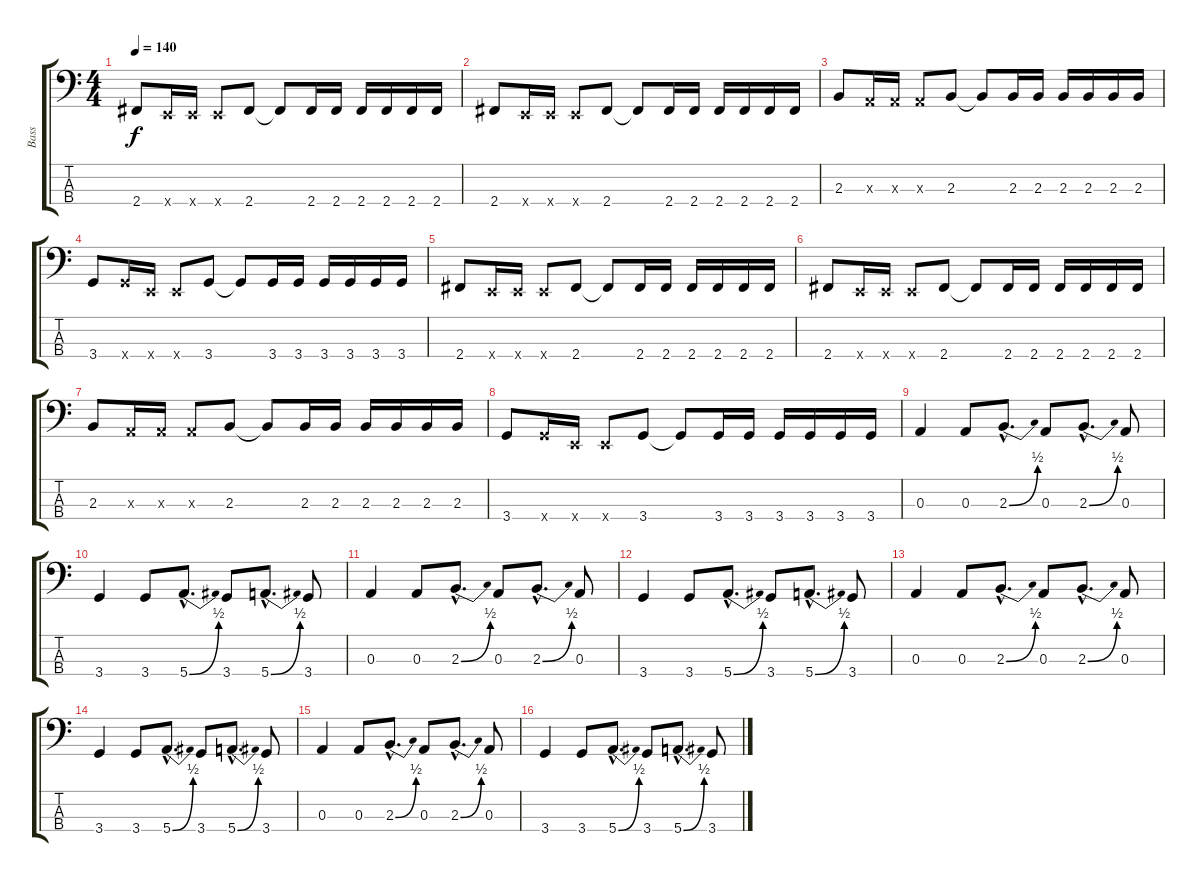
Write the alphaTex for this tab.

\track ("Bass" "Bass") {instrument electricbassfinger}
\staff {score tabs}
\tuning (G2 D2 A1 E1) {hide}
\ts (4 4)
\tempo 140
\clef f4
\ks c
2.4.8{dy f} 0.4{x}.16 0.4{x}.16 0.4{x}.8 2.4.8 2.4{t}.8 2.4.16 2.4.16 2.4.16 2.4.16 2.4.16 2.4.16 |
2.4.8 0.4{x}.16 0.4{x}.16 0.4{x}.8 2.4.8 2.4{t}.8 2.4.16 2.4.16 2.4.16 2.4.16 2.4.16 2.4.16 |
2.3.8 0.3{x}.16 0.3{x}.16 0.3{x}.8 2.3.8 2.3{t}.8 2.3.16 2.3.16 2.3.16 2.3.16 2.3.16 2.3.16 |
3.4.8 3.4{x}.16 0.4{x}.16 0.4{x}.8 3.4.8 3.4{t}.8 3.4.16 3.4.16 3.4.16 3.4.16 3.4.16 3.4.16 |
2.4.8 0.4{x}.16 0.4{x}.16 0.4{x}.8 2.4.8 2.4{t}.8 2.4.16 2.4.16 2.4.16 2.4.16 2.4.16 2.4.16 |
2.4.8 0.4{x}.16 0.4{x}.16 0.4{x}.8 2.4.8 2.4{t}.8 2.4.16 2.4.16 2.4.16 2.4.16 2.4.16 2.4.16 |
2.3.8 0.3{x}.16 0.3{x}.16 0.3{x}.8 2.3.8 2.3{t}.8 2.3.16 2.3.16 2.3.16 2.3.16 2.3.16 2.3.16 |
3.4.8 3.4{x}.16 0.4{x}.16 0.4{x}.8 3.4.8 3.4{t}.8 3.4.16 3.4.16 3.4.16 3.4.16 3.4.16 3.4.16 |
0.3.4 0.3.8 2.3{be (bend 0 0 60 2) hac}.8{d} 0.3.8 2.3{be (bend 0 0 60 2) hac}.8{d} 0.3.8 |
3.4.4 3.4.8 5.4{be (bend 0 0 60 2) hac}.8{d} 3.4.8 5.4{be (bend 0 0 60 2) hac}.8{d} 3.4.8 |
0.3.4 0.3.8 2.3{be (bend 0 0 60 2) hac}.8{d} 0.3.8 2.3{be (bend 0 0 60 2) hac}.8{d} 0.3.8 |
3.4.4 3.4.8 5.4{be (bend 0 0 60 2) hac}.8{d} 3.4.8 5.4{be (bend 0 0 60 2) hac}.8{d} 3.4.8 |
0.3.4 0.3.8 2.3{be (bend 0 0 60 2) hac}.8{d} 0.3.8 2.3{be (bend 0 0 60 2) hac}.8{d} 0.3.8 |
3.4.4 3.4.8 5.4{be (bend 0 0 60 2) hac}.8{d} 3.4.8 5.4{be (bend 0 0 60 2) hac}.8{d} 3.4.8 |
0.3.4 0.3.8 2.3{be (bend 0 0 60 2) hac}.8{d} 0.3.8 2.3{be (bend 0 0 60 2) hac}.8{d} 0.3.8 |
3.4.4 3.4.8 5.4{be (bend 0 0 60 2) hac}.8{d} 3.4.8 5.4{be (bend 0 0 60 2) hac}.8{d} 3.4.8
